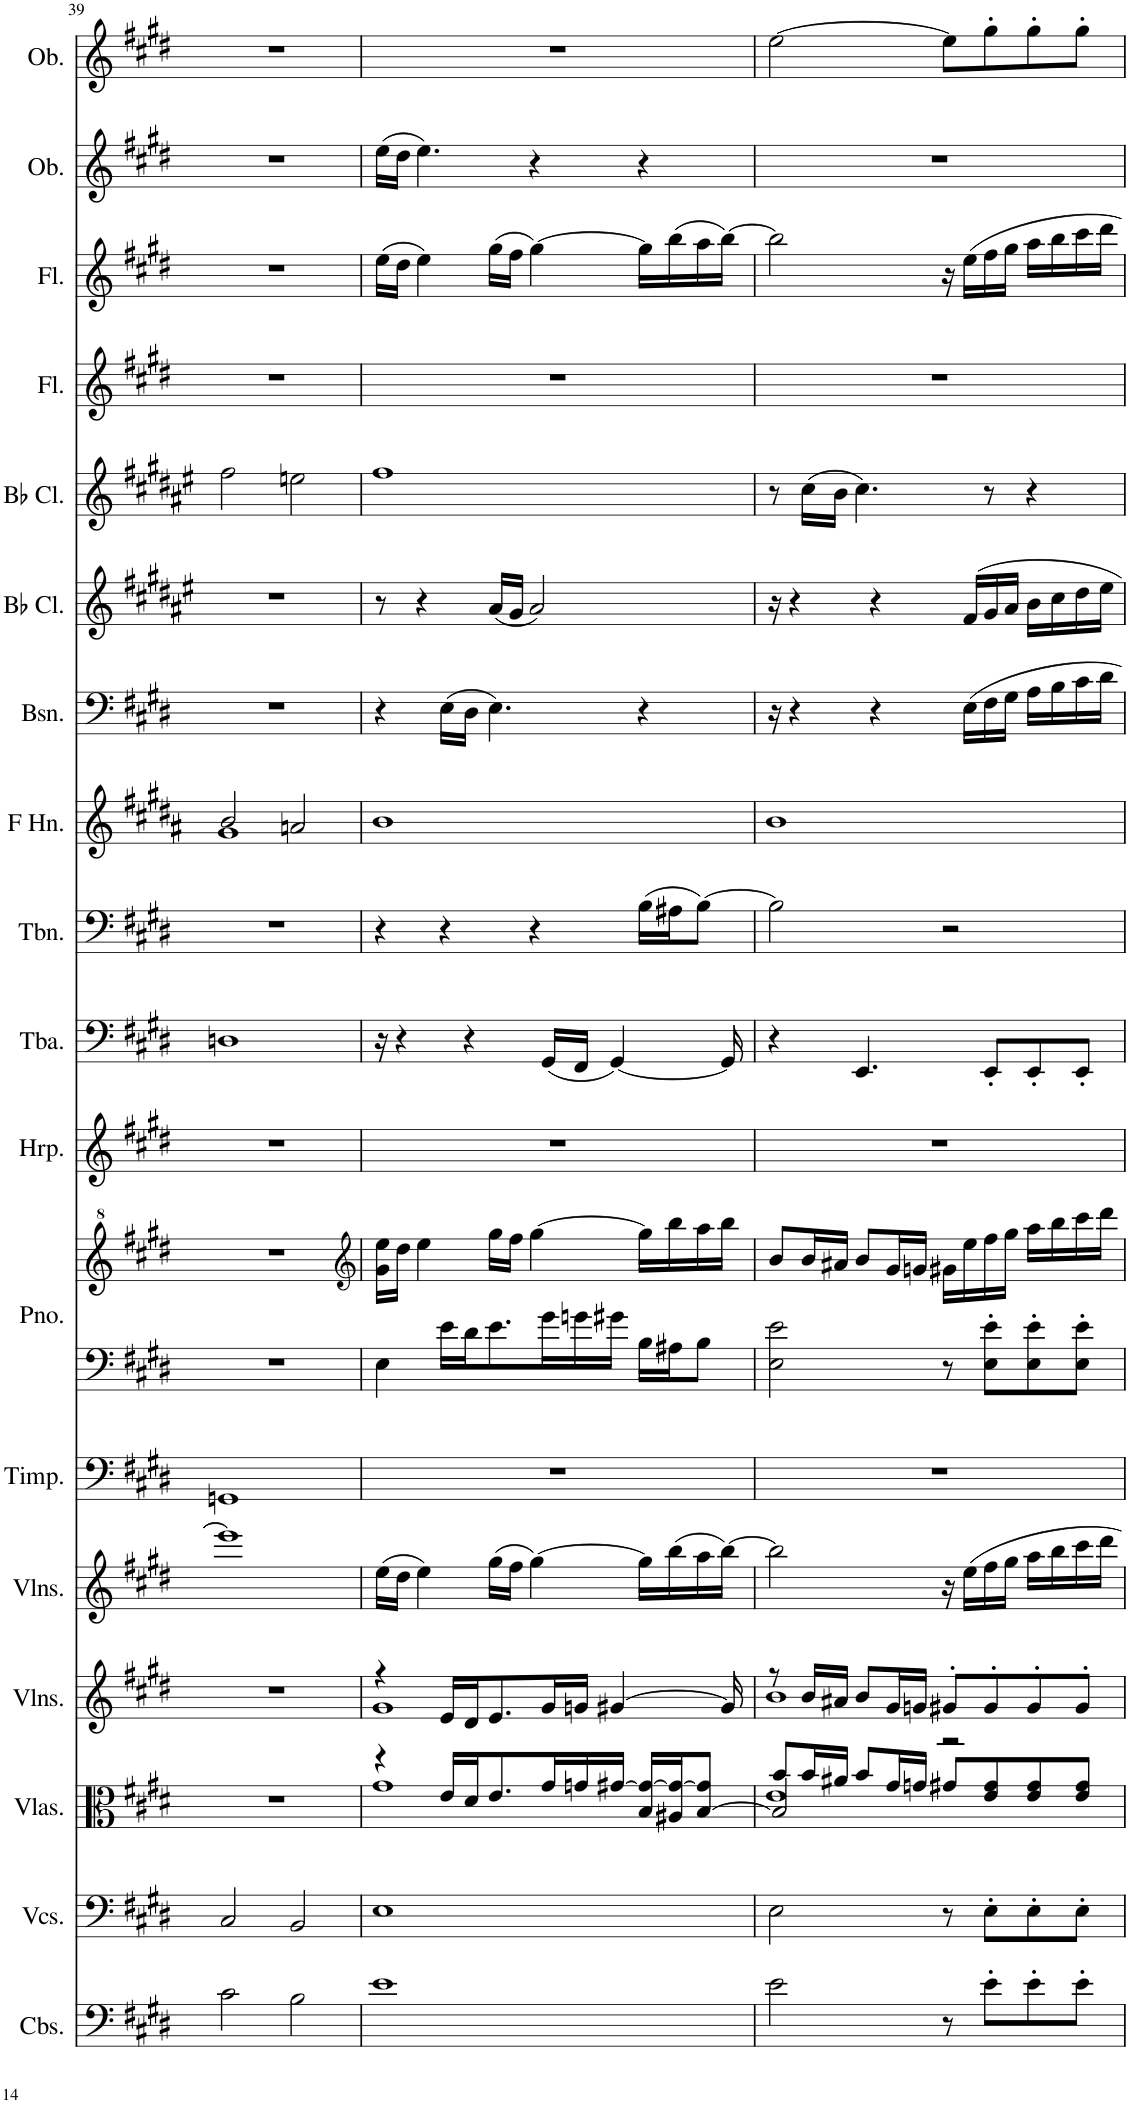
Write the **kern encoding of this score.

**kern	**kern	**kern	**kern	**kern	**kern	**kern	**kern	**kern	**kern	**kern	**kern	**kern	**kern	**kern	**kern	**kern	**kern	**kern
*part18	*part17	*part16	*part15	*part14	*part13	*part12	*part12	*part11	*part10	*part9	*part8	*part7	*part6	*part5	*part4	*part3	*part2	*part1
*staff19	*staff18	*staff17	*staff16	*staff15	*staff14	*staff13	*staff12	*staff11	*staff10	*staff9	*staff8	*staff7	*staff6	*staff5	*staff4	*staff3	*staff2	*staff1
*I"Contrabasses	*I"Violoncellos	*I"Violas	*I"Violins	*I"Violins	*I"Timpani	*I"Piano	*	*I"Harp	*I"Tuba	*I"Trombone	*I"Horn in F	*I"Bassoon	*I"Bb Clarinet	*I"Bb Clarinet	*I"Flute	*I"Flute	*I"Oboe	*I"Oboe
*I'Cbs.	*I'Vcs.	*I'Vlas.	*I'Vlns.	*I'Vlns.	*I'Timp.	*I'Pno.	*	*I'Hrp.	*I'Tba.	*I'Tbn.	*	*I'Bsn.	*I'Bb Cl.	*I'Bb Cl.	*I'Fl.	*I'Fl.	*I'Ob.	*I'Ob.
!!LO:PB:g=z
*clefF4	*clefF4	*clefC3	*clefG2	*clefG2	*clefF4	*clefF4	*clefG^2	*clefG2	*clefF4	*clefF4	*clefG2	*clefF4	*clefG2	*clefG2	*clefG2	*clefG2	*clefG2	*clefG2
*Trd7c12	*	*	*	*	*	*	*	*	*	*	*Trd4c7	*	*Trd1c2	*Trd1c2	*	*	*	*
*k[f#c#g#d#]	*k[f#c#g#d#]	*k[f#c#g#d#]	*k[f#c#g#d#]	*k[f#c#g#d#]	*k[f#c#g#d#]	*k[f#c#g#d#]	*k[f#c#g#d#]	*k[f#c#g#d#]	*k[f#c#g#d#]	*k[f#c#g#d#]	*k[f#c#g#d#a#]	*k[f#c#g#d#]	*k[f#c#g#d#a#e#]	*k[f#c#g#d#a#e#]	*k[f#c#g#d#]	*k[f#c#g#d#]	*k[f#c#g#d#]	*k[f#c#g#d#]
*M4/4	*M4/4	*M4/4	*M4/4	*M4/4	*M4/4	*M4/4	*M4/4	*M4/4	*M4/4	*M4/4	*M4/4	*M4/4	*M4/4	*M4/4	*M4/4	*M4/4	*M4/4	*M4/4
=39	=39	=39	=39	=39	=39	=39	=39	=39	=39	=39	=39	=39	=39	=39	=39	=39	=39	=39
*	*	*	*	*	*	*	*	*	*	*	*^	*	*	*	*	*	*	*
2c#\	2C#/	1r	1r	1eee]	1GGn	1r	1r	1r	1Dn	1r	2b/	1g#	1r	1r	2ff#\	1r	1r	1r	1r
2B\	2BB/	.	.	.	.	.	.	.	.	.	2an/	.	.	.	2een\	.	.	.	.
*	*	*	*	*	*	*	*	*	*	*	*v	*v	*	*	*	*	*	*	*
=40	=40	=40	=40	=40	=40	=40	=40	=40	=40	=40	=40	=40	=40	=40	=40	=40	=40	=40
*	*	*	*	*	*	*	*clefG2	*	*	*	*	*	*	*	*	*	*	*
*	*	*^	*^	*	*	*	*	*	*	*	*	*	*	*	*	*	*	*
1e	1E	4r	1g#	4r	1g#	(16ee\LL	1r	4E\	16g#\ 16ee\LL	1r	16r	4r	1b	4r	8r	1ff#	1r	(16ee\LL	(16ee\LL	1r
.	.	.	.	.	.	16dd#\JJ	.	.	16dd#\JJ	.	4r	.	.	.	.	.	.	16dd#\JJ	16dd#\JJ	.
.	.	.	.	.	.	4ee\)	.	.	4ee\	.	.	.	.	.	4r	.	.	4ee\)	4.ee\)	.
.	.	16e/LL	.	16e/LL	.	.	.	16e\LL	.	.	.	4r	.	(16E\LL	.	.	.	.	.	.
.	.	16d#/J	.	16d#/J	.	.	.	16d#\J	.	.	4r	.	.	16D#\JJ	.	.	.	.	.	.
.	.	8.e/	.	8.e/	.	(16gg#\LL	.	8.e\	16gg#\LL	.	.	.	.	4.E\)	(16a#/LL	.	.	(16gg#\LL	.	.
.	.	.	.	.	.	16ff#\JJ	.	.	16ff#\JJ	.	.	.	.	.	16g#/JJ	.	.	16ff#\JJ	.	.
.	.	.	.	.	.	[4gg#\)	.	.	[4gg#\	.	.	4r	.	.	2a#/)	.	.	[4gg#\)	4r	.
.	.	16g#/L	.	16g#/L	.	.	.	16g#\L	.	.	(16GG#/LL	.	.	.	.	.	.	.	.	.
.	.	16gn/	.	16gn/JJ	.	.	.	16gn\	.	.	16FF#/JJ	.	.	.	.	.	.	.	.	.
.	.	[16g#X/JJ	.	[4g#X/	.	.	.	16g#X\JJ	.	.	[4GG#/)	.	.	.	.	.	.	.	.	.
.	.	16B/ 16g#/_LL	.	.	.	16gg#\LL]	.	16B\LL	16gg#\LL]	.	.	(16B\LL	.	4r	.	.	.	16gg#\LL]	4r	.
.	.	16A#X/ 16g#/_J	.	.	.	(16bb\	.	16A#X\J	16bb\	.	.	16A#X\J	.	.	.	.	.	(16bb\	.	.
.	.	[8B/ 8g#/]J	.	.	.	16aa\	.	8B\J	16aa\	.	.	[8B\J)	.	.	.	.	.	16aa\	.	.
.	.	.	.	16g#/]	.	[16bb\JJ)	.	.	16bb\JJ	.	16GG#/]	.	.	.	.	.	.	[16bb\JJ)	.	.
=41	=41	=41	=41	=41	=41	=41	=41	=41	=41	=41	=41	=41	=41	=41	=41	=41	=41	=41	=41	=41
*	*	*	*^	*	*	*	*	*	*	*	*	*	*	*	*	*	*	*	*	*
2e\	2E\	2B/]	8b/L	1e	8r	1b	2bb\]	1r	2E\ 2e\	8b/L	1r	4r	2B\]	1b	16r	16r	8r	1r	2bb\]	1r	[2ee\
.	.	.	.	.	.	.	.	.	.	.	.	.	.	.	4r	4r	.	.	.	.	.
.	.	.	16b/L	.	16b/LL	.	.	.	.	16b/L	.	.	.	.	.	.	(16cc#\LL	.	.	.	.
.	.	.	16a#X/JJ	.	16a#X/JJ	.	.	.	.	16a#X/JJ	.	.	.	.	.	.	16b\JJ	.	.	.	.
.	.	.	8b/L	.	8b/L	.	.	.	.	8b/L	.	4.EE/	.	.	.	.	4.cc#\)	.	.	.	.
.	.	.	.	.	.	.	.	.	.	.	.	.	.	.	4r	4r	.	.	.	.	.
.	.	.	16g#/L	.	16g#/L	.	.	.	.	16g#/L	.	.	.	.	.	.	.	.	.	.	.
.	.	.	16gn/JJ	.	16gn/JJ	.	.	.	.	16gn/JJ	.	.	.	.	.	.	.	.	.	.	.
8r	8r	2r	8g#X/L	.	8g#X'/L	.	16r	.	8r	16g#X\LL	.	.	2r	.	.	.	.	.	16r	.	8ee\L]
.	.	.	.	.	.	.	16ee\LL	.	.	16ee\	.	.	.	.	16E\LL	16f#/LL	.	.	16ee\LL	.	.
8e'\L	8E'\L	.	8e/ 8g#/	.	8g#'/	.	16ff#\	.	8E\' 8e\'L	16ff#\	.	8EE'/L	.	.	16F#\	16g#/	8r	.	16ff#\	.	8gg#'\
.	.	.	.	.	.	.	16gg#\JJ	.	.	16gg#\JJ	.	.	.	.	16G#\JJ	16a#/JJ	.	.	16gg#\JJ	.	.
8e'\	8E'\	.	8e/ 8g#/	.	8g#'/	.	16aa\LL	.	8E\' 8e\'	16aa\LL	.	8EE'/	.	.	16A\LL	16b\LL	4r	.	16aa\LL	.	8gg#'\
.	.	.	.	.	.	.	16bb\	.	.	16bb\	.	.	.	.	16B\	16cc#\	.	.	16bb\	.	.
8e'\J	8E'\J	.	8e/ 8g#/J	.	8g#'/J	.	16ccc#\	.	8E\' 8e\'J	16ccc#\	.	8EE'/J	.	.	16c#\	16dd#\	.	.	16ccc#\	.	8gg#'\J
.	.	.	.	.	.	.	16ddd#\JJ	.	.	16ddd#\JJ	.	.	.	.	16d#\JJ	16ee#\JJ	.	.	16ddd#\JJ	.	.
*	*	*v	*v	*v	*	*	*	*	*	*	*	*	*	*	*	*	*	*	*	*	*
*	*	*	*v	*v	*	*	*	*	*	*	*	*	*	*	*	*	*	*	*
=	=	=	=	=	=	=	=	=	=	=	=	=	=	=	=	=	=	=
*-	*-	*-	*-	*-	*-	*-	*-	*-	*-	*-	*-	*-	*-	*-	*-	*-	*-	*-
